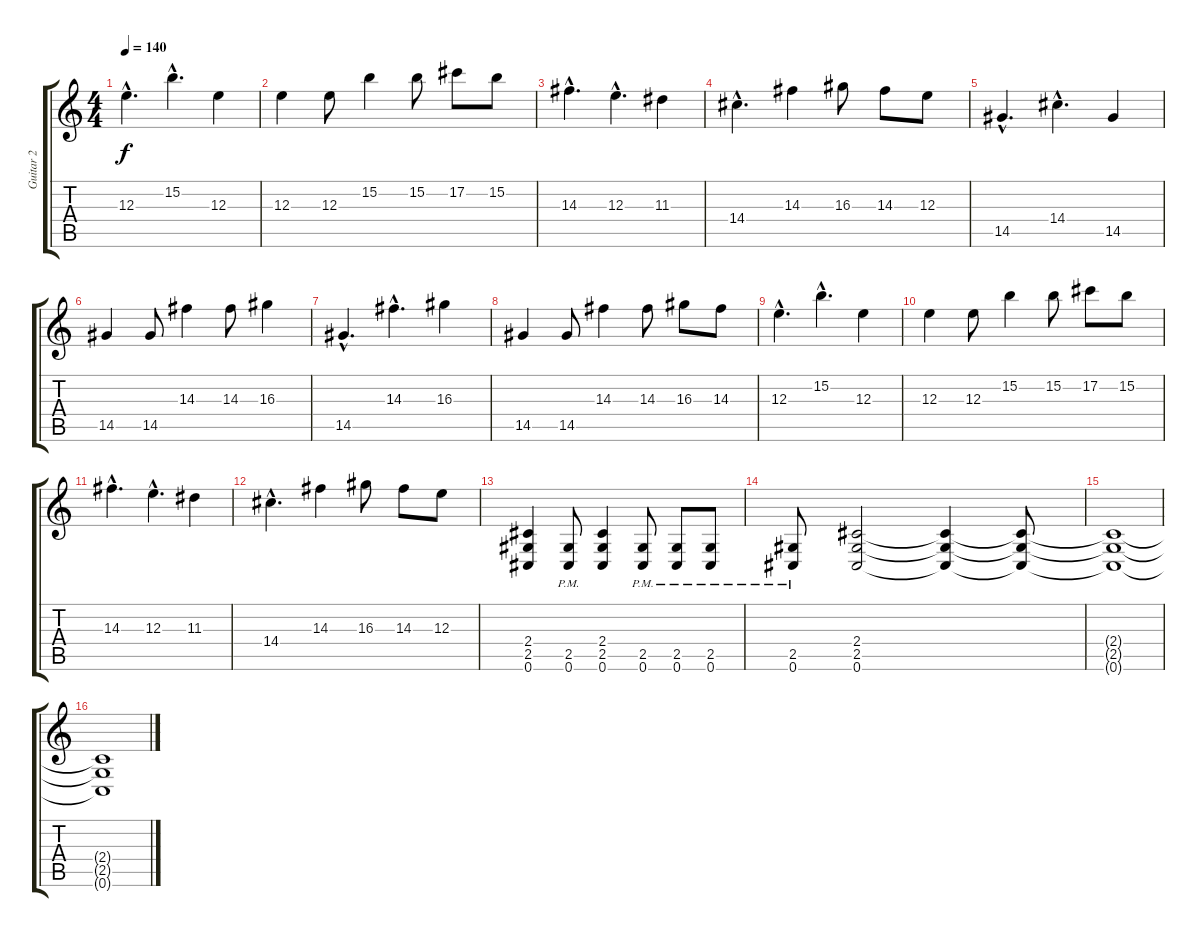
\track ("Guitar 2" "Guitar 2") {instrument distortionguitar}
\staff {score tabs}
\tuning (Db4 Ab3 E3 B2 Gb2 Db2) {hide}
\ts (4 4)
\tempo 140
\clef g2
\ks c
12.3{hac}.4{d dy f} 15.2{hac}.4{d} 12.3.4 |
12.3.4 12.3.8 15.2.4 15.2.8 17.2.8 15.2.8 |
14.3{hac}.4{d} 12.3{hac}.4{d} 11.3.4 |
\section ("" "")
14.4{hac}.4{d} 14.3.4 16.3.8 14.3.8 12.3.8 |
14.5{hac}.4{d} 14.4{hac}.4{d} 14.5.4 |
14.5.4 14.5.8 14.3.4 14.3.8 16.3.4 |
14.5{hac}.4{d} 14.3{hac}.4{d} 16.3.4 |
14.5.4 14.5.8 14.3.4 14.3.8 16.3.8 14.3.8 |
12.3{hac}.4{d} 15.2{hac}.4{d} 12.3.4 |
12.3.4 12.3.8 15.2.4 15.2.8 17.2.8 15.2.8 |
14.3{hac}.4{d} 12.3{hac}.4{d} 11.3.4 |
14.4{hac}.4{d} 14.3.4 16.3.8 14.3.8 12.3.8 |
(2.4 2.5 0.6).4 (2.5 0.6{pm}).8 (2.4 2.5 0.6).4 (2.5 0.6{pm}).8 (2.5 0.6{pm}).8 (2.5 0.6{pm}).8 |
(2.5 0.6{pm}).8 (2.4 2.5 0.6).2 (2.4{t} 2.5{t} 0.6{t}).4 (2.4{t} 2.5{t} 0.6{t}).8 |
(2.4{t} 2.5{t} 0.6{t}).1 |
(2.4{t} 2.5{t} 0.6{t}).1
